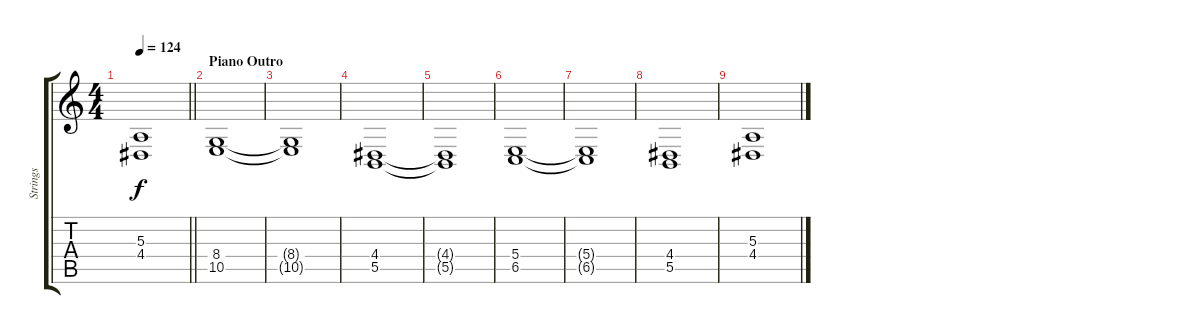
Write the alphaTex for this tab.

\track ("Strings" "Strings") {instrument stringensemble1}
\staff {score tabs}
\tuning (Db4 Ab3 E3 B2 Gb2 B1) {hide}
\ts (4 4)
\tempo 124
\clef g2
\barLineRight lightlight
\ks c
(5.3 4.4).1{dy f} |
\section ("" "Piano Outro")
(8.4 10.5).1 |
(8.4{t} 10.5{t}).1 |
(4.4 5.5).1 |
(4.4{t} 5.5{t}).1 |
(5.4 6.5).1{volume 0} |
(5.4{t} 6.5{t}).1 |
(4.4 5.5).1 |
(5.3 4.4).1
